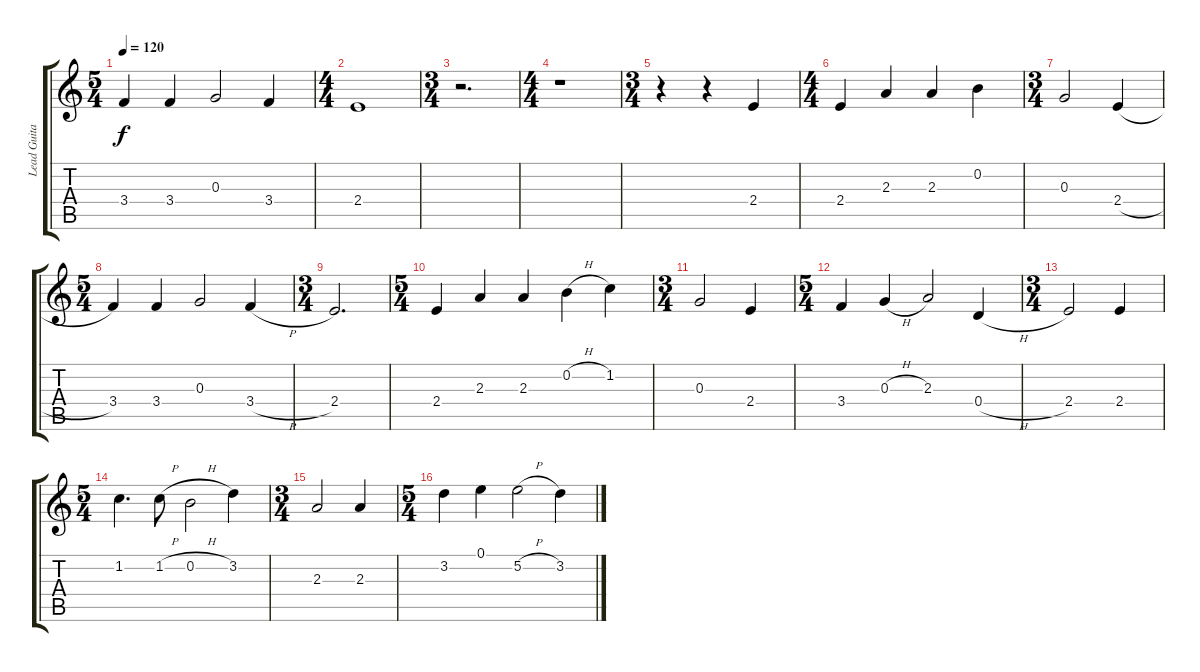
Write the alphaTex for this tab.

\track ("Lead Guitar" "Lead Guita") {instrument acousticguitarnylon}
\staff {score tabs}
\tuning (E4 B3 G3 D3 A2 E2) {hide}
\ts (5 4)
\tempo 120
\clef g2
\ks c
3.4.4{dy f} 3.4.4 0.3.2 3.4.4 |
\ts (4 4)
2.4.1 |
\ts (3 4)
r.2{d} |
\ts (4 4)
r.1 |
\ts (3 4)
r.4 r.4 2.4.4 |
\ts (4 4)
2.4.4 2.3.4 2.3.4 0.2.4 |
\ts (3 4)
0.3.2 2.4{h}.4 |
\ts (5 4)
3.4.4 3.4.4 0.3.2 3.4{h}.4 |
\ts (3 4)
2.4.2{d} |
\ts (5 4)
2.4.4 2.3.4 2.3.4 0.2{h}.4 1.2.4 |
\ts (3 4)
0.3.2 2.4.4 |
\ts (5 4)
3.4.4 0.3{h}.4 2.3.2 0.4{h}.4 |
\ts (3 4)
2.4.2 2.4.4 |
\ts (5 4)
1.2.4{d} 1.2{h}.8 0.2{h}.2 3.2.4 |
\ts (3 4)
2.3.2 2.3.4 |
\ts (5 4)
3.2.4 0.1.4 5.2{h}.2 3.2.4
